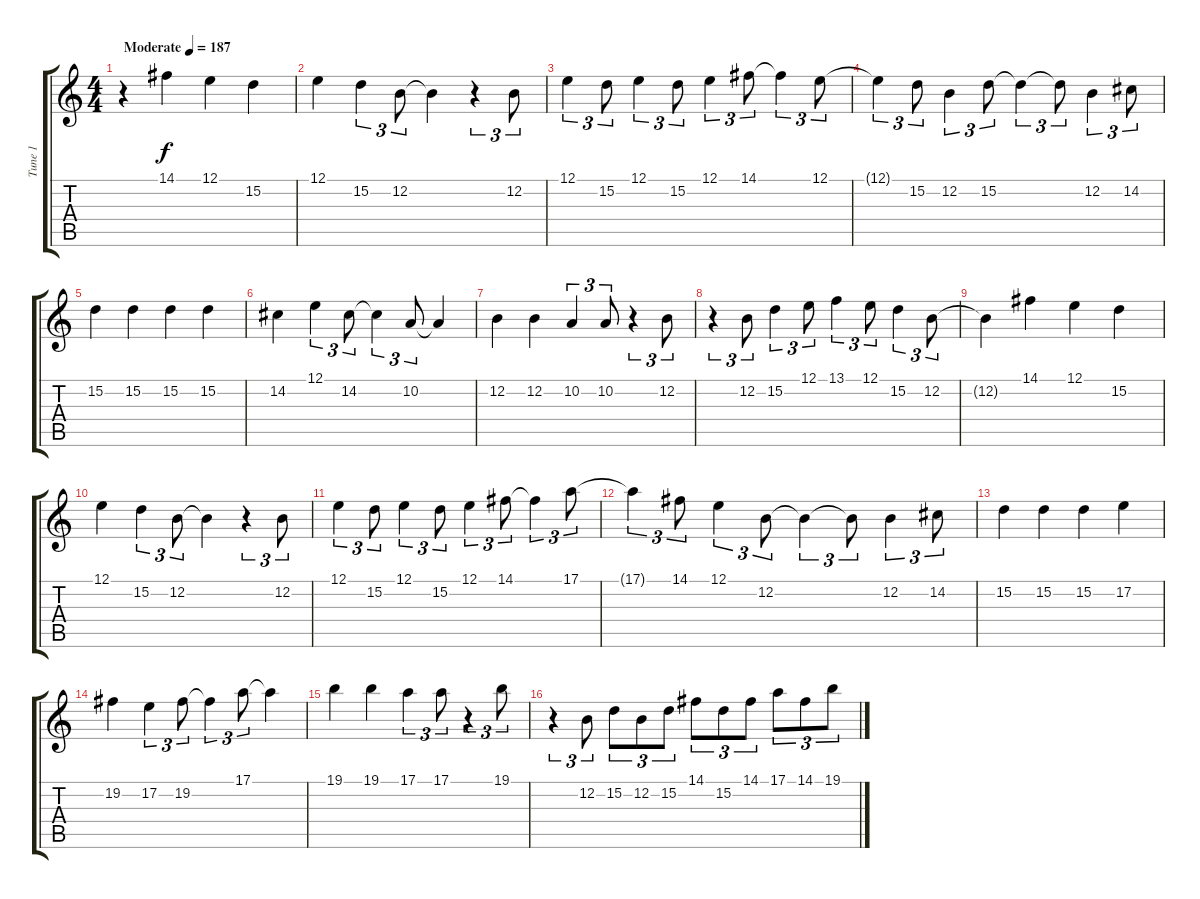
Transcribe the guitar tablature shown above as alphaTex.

\track ("Tune 1" "Tune 1") {instrument acousticgrandpiano}
\staff {score tabs}
\tuning (E4 B3 G3 D3 A2 E2) {hide}
\ts (4 4)
\tempo (187 "Moderate")
\clef g2
\ks c
r.4{dy f instrument acousticgrandpiano} 14.1.4 12.1.4 15.2.4 |
12.1.4 15.2.4{tu (3 2)} 12.2.8{tu (3 2)} 12.2{t}.4 r.4{tu (3 2)} 12.2.8{tu (3 2)} |
12.1.4{tu (3 2)} 15.2.8{tu (3 2)} 12.1.4{tu (3 2)} 15.2.8{tu (3 2)} 12.1.4{tu (3 2)} 14.1.8{tu (3 2)} 14.1{t}.4{tu (3 2)} 12.1.8{tu (3 2)} |
12.1{t}.4{tu (3 2)} 15.2.8{tu (3 2)} 12.2.4{tu (3 2)} 15.2.8{tu (3 2)} 15.2{t}.4{tu (3 2)} 15.2{t}.8{tu (3 2)} 12.2.4{tu (3 2)} 14.2.8{tu (3 2)} |
15.2.4 15.2.4 15.2.4 15.2.4 |
14.2.4 12.1.4{tu (3 2)} 14.2.8{tu (3 2)} 14.2{t}.4{tu (3 2)} 10.2.8{tu (3 2)} 10.2{t}.4 |
12.2.4 12.2.4 10.2.4{tu (3 2)} 10.2.8{tu (3 2)} r.4{tu (3 2)} 12.2.8{tu (3 2)} |
r.4{tu (3 2)} 12.2.8{tu (3 2)} 15.2.4{tu (3 2)} 12.1.8{tu (3 2)} 13.1.4{tu (3 2)} 12.1.8{tu (3 2)} 15.2.4{tu (3 2)} 12.2.8{tu (3 2)} |
12.2{t}.4 14.1.4 12.1.4 15.2.4 |
12.1.4 15.2.4{tu (3 2)} 12.2.8{tu (3 2)} 12.2{t}.4 r.4{tu (3 2)} 12.2.8{tu (3 2)} |
12.1.4{tu (3 2)} 15.2.8{tu (3 2)} 12.1.4{tu (3 2)} 15.2.8{tu (3 2)} 12.1.4{tu (3 2)} 14.1.8{tu (3 2)} 14.1{t}.4{tu (3 2)} 17.1.8{tu (3 2)} |
17.1{t}.4{tu (3 2)} 14.1.8{tu (3 2)} 12.1.4{tu (3 2)} 12.2.8{tu (3 2)} 12.2{t}.4{tu (3 2)} 12.2{t}.8{tu (3 2)} 12.2.4{tu (3 2)} 14.2.8{tu (3 2)} |
15.2.4 15.2.4 15.2.4 17.2.4 |
19.2.4 17.2.4{tu (3 2)} 19.2.8{tu (3 2)} 19.2{t}.4{tu (3 2)} 17.1.8{tu (3 2)} 17.1{t}.4 |
19.1.4 19.1.4 17.1.4{tu (3 2)} 17.1.8{tu (3 2)} r.4{tu (3 2)} 19.1.8{tu (3 2)} |
r.4{tu (3 2)} 12.2.8{tu (3 2)} 15.2.8{tu (3 2)} 12.2.8{tu (3 2)} 15.2.8{tu (3 2)} 14.1.8{tu (3 2)} 15.2.8{tu (3 2)} 14.1.8{tu (3 2)} 17.1.8{tu (3 2)} 14.1.8{tu (3 2)} 19.1.8{tu (3 2)}
